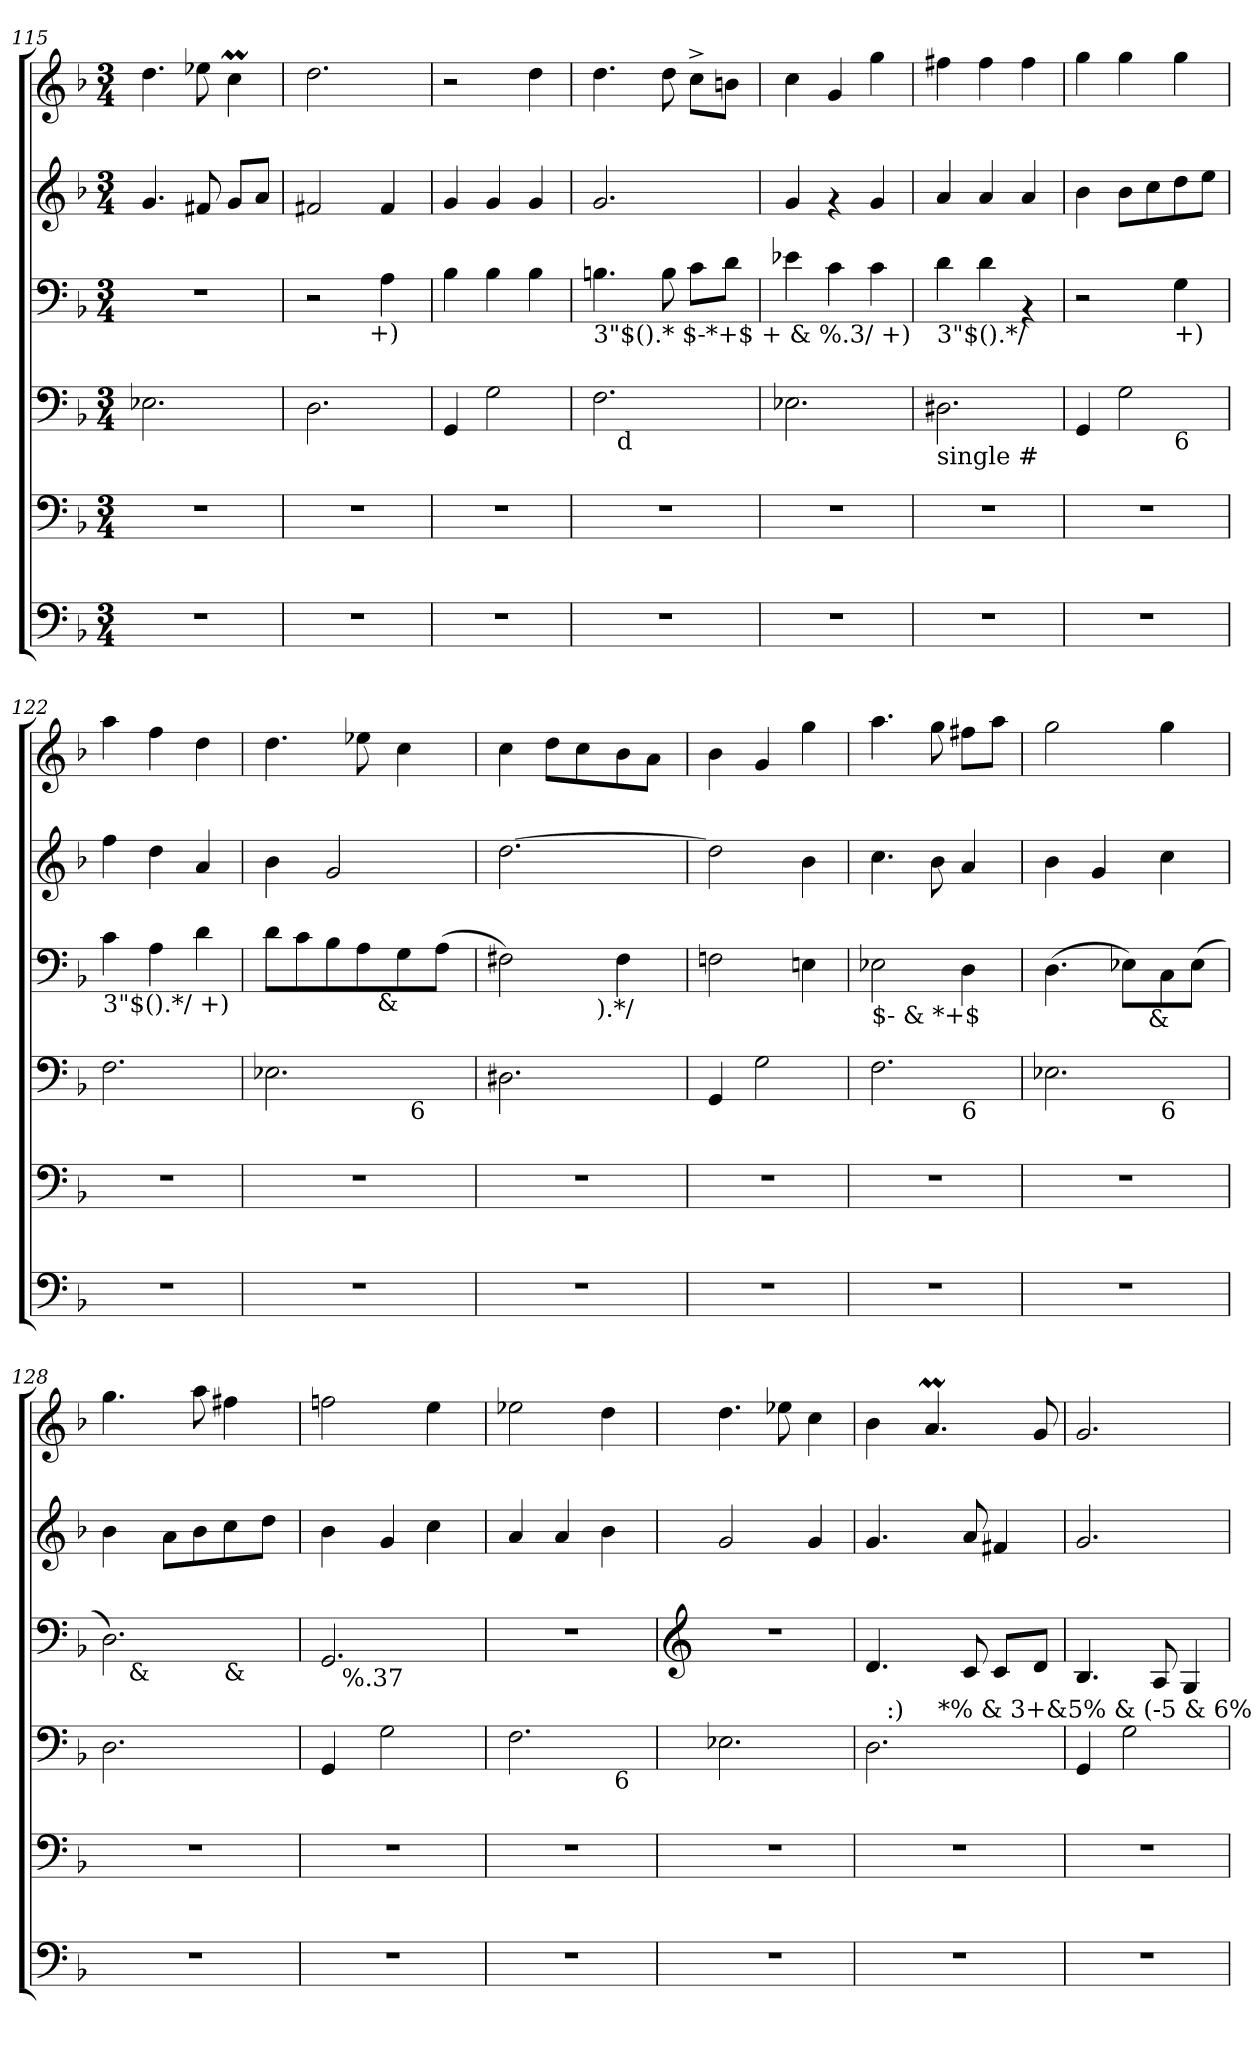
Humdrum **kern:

**kern	**kern	**kern	**kern	**kern	**kern
*part6	*part5	*part4	*part3	*part2	*part1
*staff6	*staff5	*staff4	*staff3	*staff2	*staff1
*clefF4	*clefF4	*clefF4	*clefF4	*clefG2	*clefG2
*k[b-]	*k[b-]	*k[b-]	*k[b-]	*k[b-]	*k[b-]
*F:	*F:	*F:	*F:	*F:	*F:
*M3/4	*M3/4	*M3/4	*M3/4	*M3/4	*M3/4
=115	=115	=115	=115	=115	=115
2.r	2.r	2.E-X\	2.r	4.g/	4.dd\
.	.	.	.	8f#X/	8ee-X\
.	.	.	.	8g/L	4ccM\
.	.	.	.	8a/J	.
=116	=116	=116	=116	=116	=116
*	*	*	*^	*	*
2.r	2.r	2.D\	2r	4...ryy	2f#X/	2.dd\
!	!	!	!	!LO:TX:b:t=+)	!	!
.	.	.	.	4ryy	.	.
.	.	.	4A\	.	4f#/	.
.	.	.	.	32ryy	.	.
=117	=117	=117	=117	=117	=117	=117
!	!	!	!LO:TX:b:t=3"$().*/ +)	!	!	!
*	*	*	*v	*v	*	*
2.r	2.r	4GG/	4B-\	4g/	2r
.	.	2G\	4B-\	4g/	.
.	.	.	4B-\	4g/	4dd\
=118	=118	=118	=118	=118	=118
!	!	!	!LO:TX:b:t=3"$().* $-*+$ + & %.3/ +)	!	!
*	*	*^	*	*	*
2.r	2.r	2.F\	16.ryy	4.Bn\	2.g/	4.dd\
!	!	!	!LO:TX:b:t=d	!	!	!
.	.	.	2ryy	.	.	.
.	.	.	.	8B\	.	8dd\
.	.	.	.	8c\L	.	8cc^>\L
.	.	.	8ryy	.	.	.
.	.	.	.	8d\J	.	8bn\J
.	.	.	32ryy	.	.	.
*	*	*v	*v	*	*	*
=119	=119	=119	=119	=119	=119
2.r	2.r	2.E-X\	4e-X\	4g/	4cc\
.	.	.	4c\	4rf	4g/
.	.	.	4c\	4g/	4gg\
=120	=120	=120	=120	=120	=120
!	!	!	!LO:TX:b:t=3"$().*/	!	!
!	!	!LO:TX:b:t=single #	!	!	!
2.r	2.r	2.D#\	4d\	4a/	4ff#X\
.	.	.	4d\	4a/	4ff#\
.	.	.	4rAA	4a/	4ff#\
=121	=121	=121	=121	=121	=121
*	*	*^	*	*	*
2.r	2.r	4GG/	2ryy	2r	4b-\	4gg\
.	.	2G<\	.	.	8b-\L	4gg\
.	.	.	.	.	8cc\	.
!	!	!	!	!LO:TX:b:t=+)	!	!
!	!	!	!LO:TX:b:t=6	!	!	!
.	.	.	4ryy	4G\	8dd\	4gg\
.	.	.	.	.	8ee\J	.
=122	=122	=122	=122	=122	=122	=122
!	!	!	!	!LO:TX:b:t=3"$().*/ +)	!	!
*	*	*v	*v	*	*	*
2.r	2.r	2.F<\	4c\	4ff\	4aa\
.	.	.	4A\	4dd\	4ff\
.	.	.	4d\	4a/	4dd\
=123	=123	=123	=123	=123	=123
!	!	!	!LO:TX:b:t=3"$(	!	!
*	*	*^	*^	*	*
2.r	2.r	2.E-X\	2ryy	8d\L	4..ryy	4b-\	4.dd\
.	.	.	.	8c\	.	.	.
.	.	.	.	8B-\	.	2g/	.
.	.	.	.	8A\	.	.	8ee-X\
!	!	!	!	!	!LO:TX:b:t=&	!	!
.	.	.	.	.	4ryy	.	.
.	.	.	32ryy	8G\	.	.	4cc\
!	!	!	!LO:TX:b:t=6	!	!	!	!
.	.	.	8..ryy	.	.	.	.
.	.	.	.	(>8A\J	.	.	.
.	.	.	.	.	16ryy	.	.
!!LO:PB:g=z
=124	=124	=124	=124	=124	=124	=124	=124
!	!	!LO:TX:b:t=single #	!	!	!	!	!
*	*	*v	*v	*	*	*	*
2.r	2.r	2.D#\	2F#X\)	4..ryy	[>2.dd\	4cc\
.	.	.	.	.	.	8dd\L
.	.	.	.	.	.	8cc\
!	!	!	!	!LO:TX:b:t=).*/	!	!
.	.	.	.	4ryy	.	.
.	.	.	4F#\	.	.	8b-\
.	.	.	.	.	.	8a\J
.	.	.	.	16ryy	.	.
=125	=125	=125	=125	=125	=125	=125
!	!	!	!LO:TX:b:t=3"$( & ).*	!	!	!
*	*	*	*v	*v	*	*
2.r	2.r	4GG/	2Fn\	2dd\]	4b-\
.	.	2G\	.	.	4g/
.	.	.	4En\	4b-\	4gg\
=126	=126	=126	=126	=126	=126
!	!	!	!LO:TX:b:t=$- & *+$	!	!
*	*	*^	*	*	*
2.r	2.r	2.F\	2ryy	2E-X\	4.cc\	4.aa\
.	.	.	.	.	8b-\	8gg\
!	!	!	!LO:TX:b:t=6	!	!	!
.	.	.	4ryy	4D\	4a/	8ff#X\L
.	.	.	.	.	.	8aa\J
=127	=127	=127	=127	=127	=127	=127
!	!	!	!	!LO:TX:b:t=+	!	!
*	*	*	*	*^	*	*
2.r	2.r	2.E-X\	2ryy	(>4.D\	4...ryy	4b-\	2gg\
.	.	.	.	.	.	4g/	.
.	.	.	.	8E-X\L)	.	.	.
!	!	!	!	!	!LO:TX:b:t=&	!	!
.	.	.	.	.	4ryy	.	.
!	!	!	!LO:TX:b:t=6	!	!	!	!
.	.	.	4ryy	8C\	.	4cc\	4gg\
.	.	.	.	(>8E-\J	.	.	.
.	.	.	.	.	32ryy	.	.
*	*	*v	*v	*	*	*	*
=128	=128	=128	=128	=128	=128	=128
*	*	*	*	*^	*	*
2.r	2.r	2.D\	2.D\)	16.ryy	2ryy	4b-\	4.gg\
!	!	!	!	!LO:TX:b:t=&	!	!	!
.	.	.	.	2ryy	.	.	.
.	.	.	.	.	.	8a\L	.
.	.	.	.	.	.	8b-\	8aa\
!	!	!	!	!	!LO:TX:b:t=&	!	!
.	.	.	.	.	4ryy	8cc\	4ff#X\
.	.	.	.	8ryy	.	.	.
.	.	.	.	.	.	8dd\J	.
.	.	.	.	32ryy	.	.	.
*	*	*	*	*v	*v	*	*
=129	=129	=129	=129	=129	=129	=129
2.r	2.r	4GG/	2.GG/	16ryy	4b-\	2ffn\
!	!	!	!	!LO:TX:b:t=%.37	!	!
.	.	.	.	2ryy	.	.
.	.	2G\	.	.	4g/	.
.	.	.	.	.	4cc\	4ee\
.	.	.	.	8.ryy	.	.
*	*	*	*v	*v	*	*
=130	=130	=130	=130	=130	=130
*	*	*^	*	*	*
2.r	2.r	2.F\	2ryy	2.r	4a/	2ee-X\
.	.	.	.	.	4a/	.
.	.	.	32ryy	.	4b-\	4dd\
!	!	!	!LO:TX:b:t=6	!	!	!
.	.	.	8..ryy	.	.	.
*	*	*v	*v	*	*	*
!!LO:LB:g=z
=131	=131	=131	=131	=131	=131
*	*	*	*clefG2	*	*
2.r	2.r	2.E-X\	2.r	2g/	4.dd\
.	.	.	.	.	8ee-X\
.	.	.	.	4g/	4cc\
=132	=132	=132	=132	=132	=132
*	*	*^	*	*	*
*	*	*	*^	*	*	*
2.r	2.r	2.D\	16ryy	4ryy	4.d/	4.g/	4b-\
!	!	!	!LO:TX:a:t=&colon;)	!	!	!	!
.	.	.	2ryy	.	.	.	.
.	.	.	.	32ryy	.	.	4.am/
!	!	!	!	!LO:TX:a:t=*% & 3+&5% & (-5 & 6% & "	!	!	!
.	.	.	.	4...ryy	.	.	.
.	.	.	.	.	8c/	8a/	.
.	.	.	.	.	8c/L	4f#X/	.
.	.	.	8.ryy	.	.	.	.
.	.	.	.	.	8d/J	.	8g/
*	*	*v	*v	*v	*	*	*
=133	=133	=133	=133	=133	=133
2.r	2.r	4GG/	4.B-/	2.g/	2.g/
.	.	2G\	.	.	.
.	.	.	8A/	.	.
.	.	.	4G/	.	.
=	=	=	=	=	=
*-	*-	*-	*-	*-	*-
